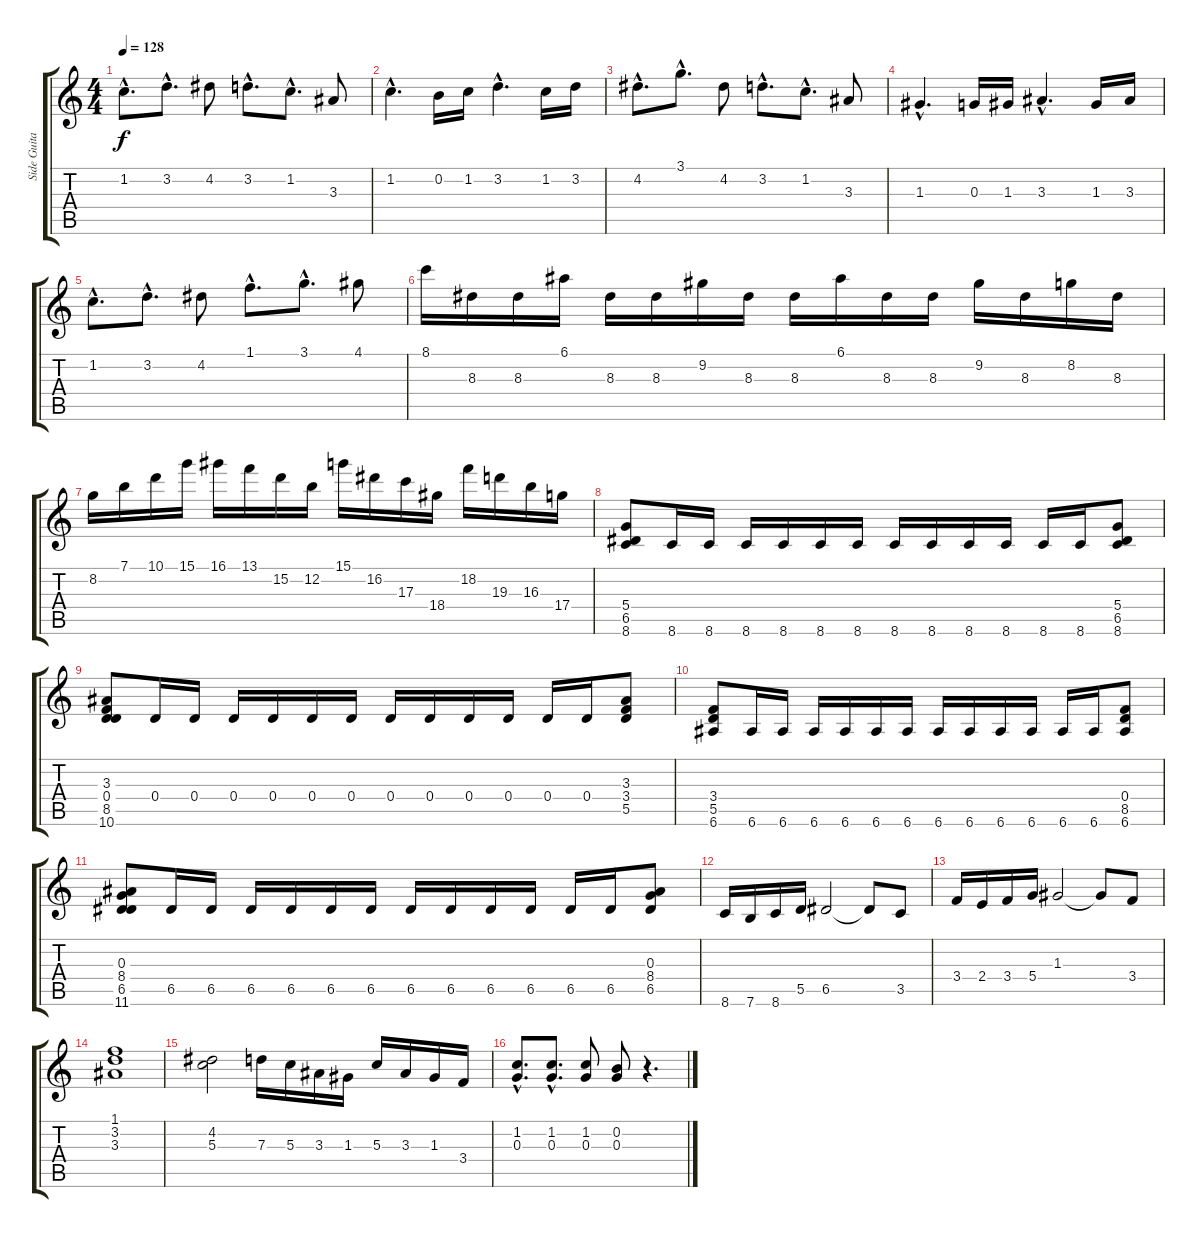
\track ("Side Guitar" "Side Guita") {instrument distortionguitar}
\staff {score tabs}
\tuning (E4 B3 G3 D3 A2 E2) {hide}
\ts (4 4)
\tempo 128
\clef g2
\ks c
1.2{hac}.8{d dy f} 3.2{hac}.8{d} 4.2.8 3.2{hac}.8{d} 1.2{hac}.8{d} 3.3.8 |
1.2{hac}.4{d} 0.2.16 1.2.16 3.2{hac}.4{d} 1.2.16 3.2.16 |
4.2{hac}.8{d} 3.1{hac}.8{d} 4.2.8 3.2{hac}.8{d} 1.2{hac}.8{d} 3.3.8 |
1.3{hac}.4{d} 0.3.16 1.3.16 3.3{hac}.4{d} 1.3.16 3.3.16 |
1.2{hac}.8{d} 3.2{hac}.8{d} 4.2.8 1.1{hac}.8{d} 3.1{hac}.8{d} 4.1.8 |
8.1.16 8.3.16 8.3.16 6.1.16 8.3.16 8.3.16 9.2.16 8.3.16 8.3.16 6.1.16 8.3.16 8.3.16 9.2.16 8.3.16 8.2.16 8.3.16 |
8.2.16 7.1.16 10.1.16 15.1.16 16.1.16 13.1.16 15.2.16 12.2.16 15.1.16 16.2.16 17.3.16 18.4.16 18.2.16 19.3.16 16.3.16 17.4.16 |
(5.4 6.5 8.6).8 8.6.16 8.6.16 8.6.16 8.6.16 8.6.16 8.6.16 8.6.16 8.6.16 8.6.16 8.6.16 8.6.16 8.6.16 (5.4 6.5 8.6).8 |
(3.3 0.4 8.5 10.6).8 0.4.16 0.4.16 0.4.16 0.4.16 0.4.16 0.4.16 0.4.16 0.4.16 0.4.16 0.4.16 0.4.16 0.4.16 (3.3 3.4 5.5).8 |
(3.4 5.5 6.6).8 6.6.16 6.6.16 6.6.16 6.6.16 6.6.16 6.6.16 6.6.16 6.6.16 6.6.16 6.6.16 6.6.16 6.6.16 (0.4 8.5 6.6).8 |
(0.3 8.4 6.5 11.6).8 6.5.16 6.5.16 6.5.16 6.5.16 6.5.16 6.5.16 6.5.16 6.5.16 6.5.16 6.5.16 6.5.16 6.5.16 (0.3 8.4 6.5).8 |
8.6.16 7.6.16 8.6.16 5.5.16 6.5.2 6.5{t}.8 3.5.8 |
3.4.16 2.4.16 3.4.16 5.4.16 1.3.2 1.3{t}.8 3.4.8 |
(1.1 3.2 3.3).1 |
(4.2 5.3).2 7.3.16 5.3.16 3.3.16 1.3.16 5.3.16 3.3.16 1.3.16 3.4.16 |
(1.2{hac} 0.3{hac}).8{d} (1.2{hac} 0.3{hac}).8{d} (1.2 0.3).8 (0.2 0.3).8 r.4{d}
